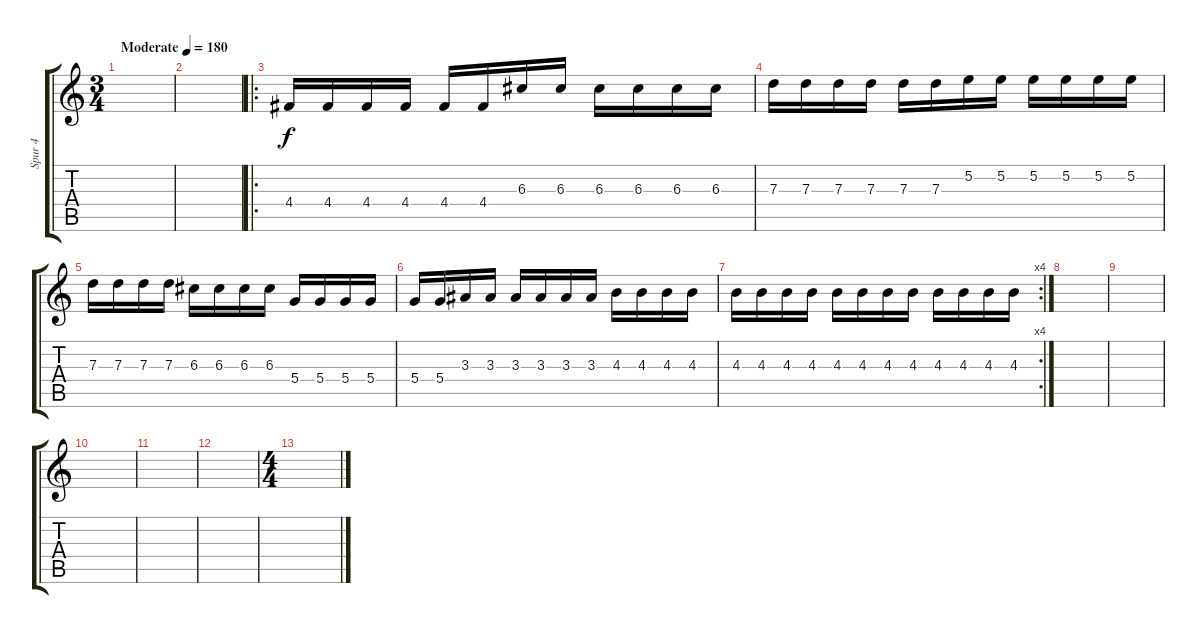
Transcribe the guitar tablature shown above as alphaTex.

\track ("Spur 4" "Spur 4") {instrument overdrivenguitar}
\staff {score tabs}
\tuning (E4 B3 G3 D3 A2 E2) {hide}
\ts (3 4)
\tempo (180 "Moderate")
\clef g2
\ks c
|
|
\ro
4.4.16 4.4.16 4.4.16 4.4.16 4.4.16 4.4.16 6.3.16 6.3.16 6.3.16 6.3.16 6.3.16 6.3.16 |
7.3.16 7.3.16 7.3.16 7.3.16 7.3.16 7.3.16 5.2.16 5.2.16 5.2.16 5.2.16 5.2.16 5.2.16 |
7.3.16 7.3.16 7.3.16 7.3.16 6.3.16 6.3.16 6.3.16 6.3.16 5.4.16 5.4.16 5.4.16 5.4.16 |
5.4.16 5.4.16 3.3.16 3.3.16 3.3.16 3.3.16 3.3.16 3.3.16 4.3.16 4.3.16 4.3.16 4.3.16 |
\rc 4
4.3.16 4.3.16 4.3.16 4.3.16 4.3.16 4.3.16 4.3.16 4.3.16 4.3.16 4.3.16 4.3.16 4.3.16 |
|
|
|
|
|
\ts (4 4)
